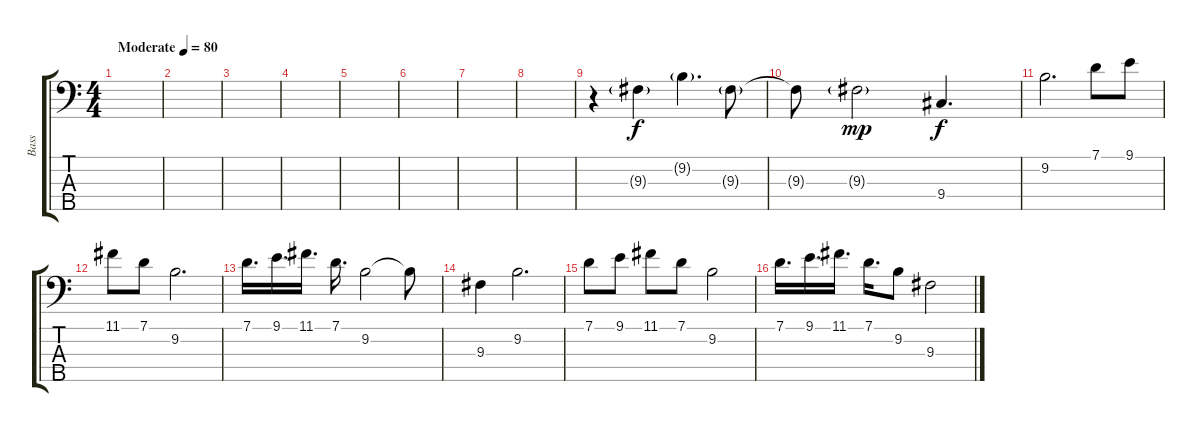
\track ("Bass " "Bass ") {instrument electricbassfinger}
\staff {score tabs}
\tuning (G2 D2 A1 E1 B0) {hide}
\ts (4 4)
\tempo (80 "Moderate")
\clef f4
\ks c
|
|
|
|
|
|
|
|
r.4 9.3{g}.4 9.2{g}.4{d} 9.3{g}.8 |
9.3{t}.8{dy f} 9.3{g}.2{dy mp} 9.4.4{d dy f} |
9.2.2{d} 7.1.8 9.1.8 |
11.1.8 7.1.8 9.2.2{d} |
7.1.16{d} 9.1.16{d} 11.1.16{d} 7.1.16{d} 9.2.2 9.2{t}.8 |
9.3.4 9.2.2{d} |
7.1.8 9.1.8 11.1.8 7.1.8 9.2.2 |
7.1.16{d} 9.1.16{d} 11.1.16{d} 7.1.16{d} 9.2.8 9.3.2
